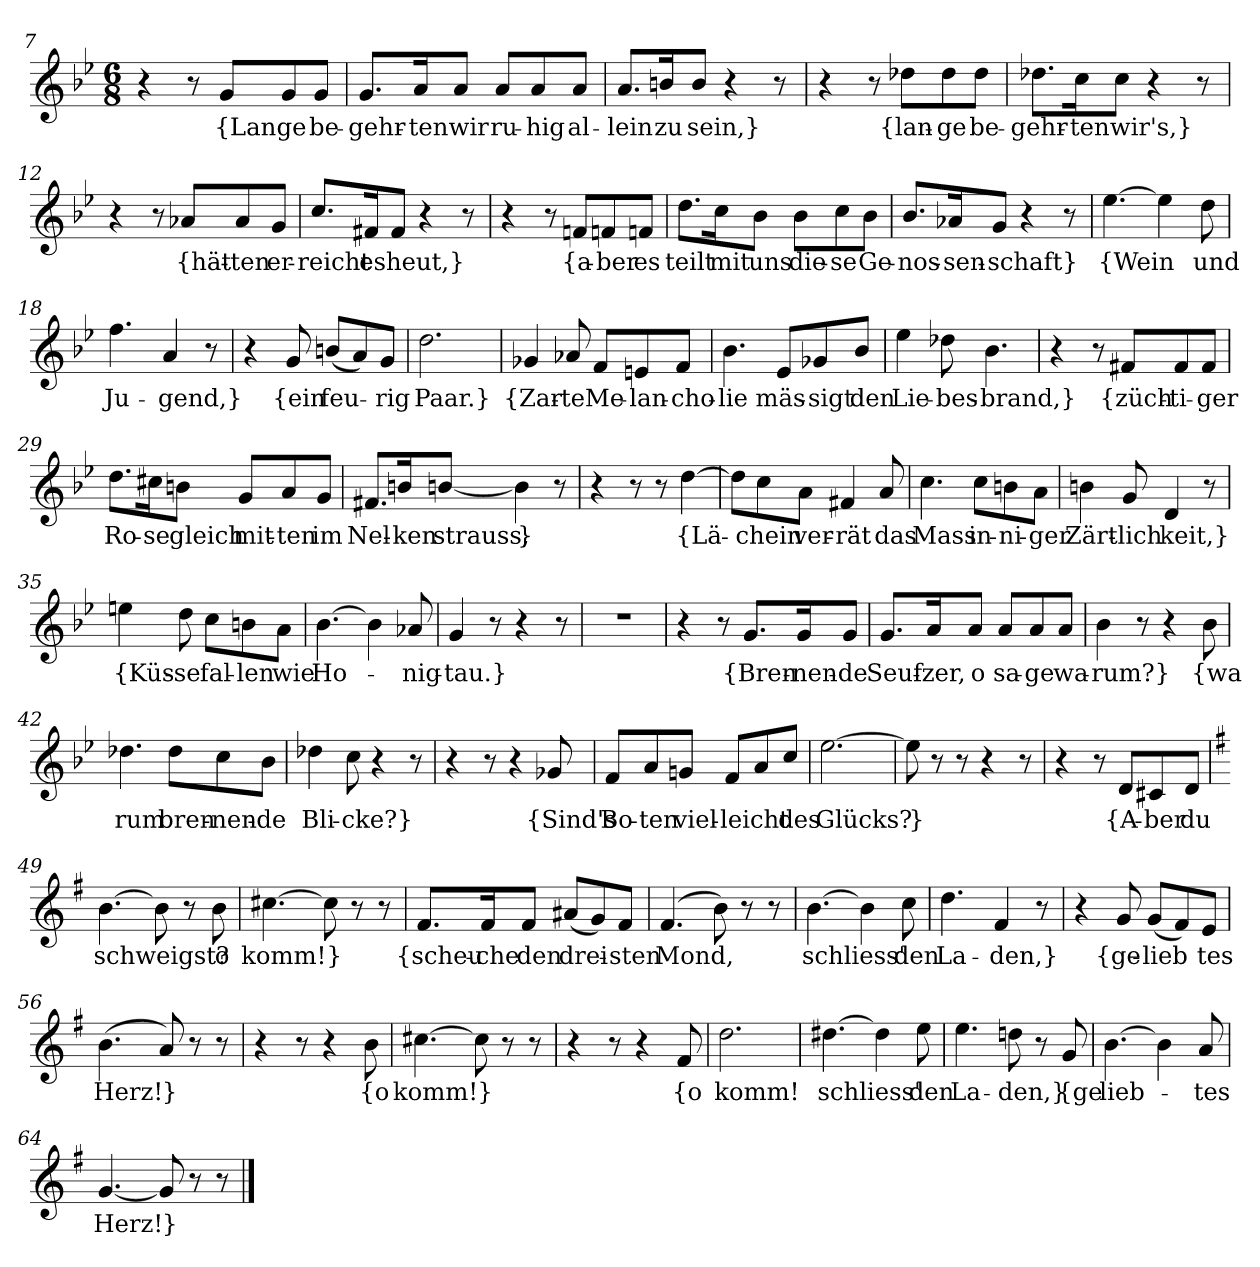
**kern	**text
*part1	*part1
*staff1	*staff1
*clefG2	*
*k[b-e-]	*
*M6/8	*
=7	=7
4r	.
8r	.
8g/L	{Lan
8g/	-ge
8g/J	be-
=8	=8
8.g/L	-gehr-
16a/K	-ten
8a/J	wir
8a/L	ru-
8a/	-hig
8a/J	al-
=9	=9
8.a/L	-lein
16bn/K	zu
8b/J	sein,}
4r	.
8r	.
=10	=10
4r	.
8r	.
8dd-X\L	{lan-
8dd-\	-ge
8dd-\J	be-
=11	=11
8.dd-X\L	-gehr-
16cc\K	-ten
8cc\J	wir's,}
4r	.
8r	.
=12	=12
4r	.
8r	.
8a-X/L	{hät-
8a-/	-ten
8g/J	er-
=13	=13
8.cc/L	-reicht
16f#X/K	es
8f#/J	heut,}
4r	.
8r	.
=14	=14
4r	.
8r	.
8fn/L	{a-
8fn/	-ber
8fn/J	es
=15	=15
8.dd\L	teilt
16cc\K	mit
8b-\J	uns
8b-\L	die-
8cc\	-se
8b-\J	Ge-
=16	=16
8.b-/L	-nos-
16a-X/K	-sen-
8g/J	-schaft}
4r	.
8r	.
=17	=17
[4.ee-	{Wein
4ee-]	.
8dd	und
=18	=18
4.ff	Ju-
4a	-gend,}
8r	.
=19	=19
4r	.
8g	{ein
(8bn/L	feu-
8a/)	.
8g/J	-rig
=20	=20
2.dd	Paar.}
=25	=25
4g-X	{Zar-
8a-X	-te
8f/L	Me-
8en/	-lan-
8f/J	-cho-
=26	=26
4.b-	-lie
8e-/L	mäs-
8g-X/	-sigt
8b-/J	den
=27	=27
4ee-	Lie-
8dd-X	-bes-
4.b-	-brand,}
=28	=28
4r	.
8r	.
8f#X/L	{züch-
8f#/	-ti-
8f#/J	-ger
=29	=29
8.dd\L	Ro-
16cc#X\K	-se
8bn\J	gleich
8g/L	mit-
8a/	-ten
8g/J	im
=30	=30
8.f#X/L	Nel-
16bn/K	-ken
[8bn/J	-strauss,
4bn]	}
8r	.
=31	=31
4r	.
8r	.
8r	.
[4dd	{Lä-
=32	=32
8dd\L]	.
8cc\	-chein
8a\J	ver-
4f#X	-rät
8a	das
=33	=33
4.cc	Mass
8cc\L	in-
8bn\	-ni-
8a\J	-ger
=34	=34
4bn	Zärt-
8g	-lich
4d	-keit,}
8r	.
=35	=35
4een	{Küs-
8dd	-se
8cc\L	fal-
8bn\	-len
8a\J	wie
=36	=36
[4.b-	Ho-
4b-]	.
8a-X	-nig-
=37	=37
4g	-tau.}
8r	.
4r	.
8r	.
=38	=38
2.r	.
=39	=39
4r	.
8r	.
8.g/L	{Bren-
16g/K	-nen-
8g/J	-de
=40	=40
8.g/L	Seuf-
16a/K	-zer,
8a/J	o
8a/L	sa-
8a/	-ge
8a/J	wa-
=41	=41
4b-	-rum?}
8r	.
4r	.
8b-	{wa
=42	=42
4.dd-X	-rum
8dd-\L	bren-
8cc\	-nen-
8b-\J	-de
=43	=43
4dd-X	Bli-
8cc	cke?}
4r	.
8r	.
=44	=44
4r	.
8r	.
4r	.
8g-X	{Sind's
=45	=45
8f/L	Bo-
8a/	-ten
8gn/J	viel-
8f/L	-leicht
8a/	.
8cc/J	des
=46	=46
[2.ee-	Glücks?
=47	=47
8ee-]	}
8r	.
8r	.
4r	.
8r	.
=48	=48
4r	.
8r	.
8d/L	{A-
8c#X/	-ber
8d/J	-du
=49	=49
*k[f#]	*
[4.b	schweigst?
8b]	.
8r	.
8b	o
=50	=50
[4.cc#X	komm!
8cc#]	}
8r	.
8r	.
=51	=51
8.f#/L	{scheu-
16f#/K	-che
8f#/J	den
(8a#X/L	drei-
8g/)	.
8f#/J	sten
=52	=52
(4.f#	Mond,
8b)	.
8r	.
8r	.
=53	=53
[4.b	schliess'
4b]	.
8cc	den
=54	=54
4.dd	La-
4f#	-den,}
8r	.
=55	=55
4r	.
8g	{ge-
(8g/L	-lieb
8f#/)	.
8e/J	-tes
=56	=56
(4.b	Herz!
8a)	}
8r	.
8r	.
=57	=57
4r	.
8r	.
4r	.
8b	{o
=58	=58
[4.cc#X	komm!
8cc#]	}
8r	.
8r	.
=59	=59
4r	.
8r	.
4r	.
8f#	{o
=60	=60
2.dd	komm!
=61	=61
[4.dd#X	schliess'
4dd#]	.
8ee	den
=62	=62
4.ee	La-
8ddn	-den,}
8r	.
8g	{ge
=63	=63
[4.b	-lieb-
4b]	.
8a	-tes
=64	=64
[4.g	Herz!
8g]	}
8r	.
8r	.
==	==
*-	*-
